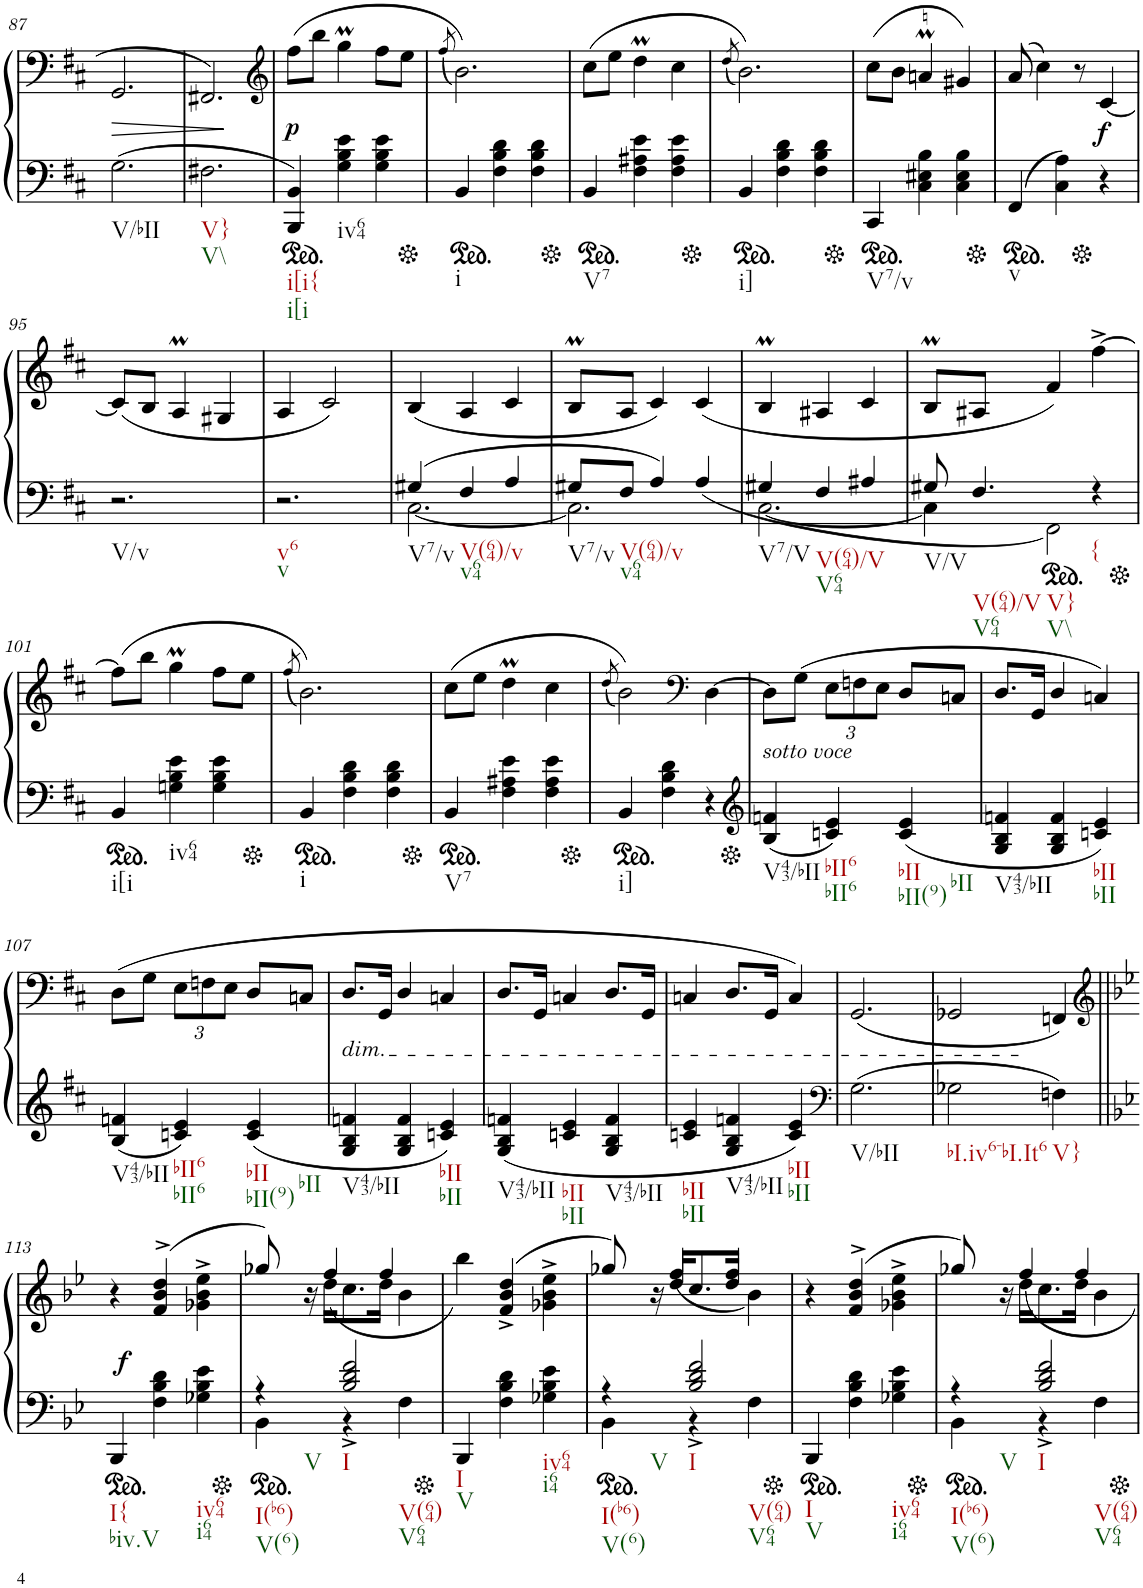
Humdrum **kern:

**kern	**kern	**dynam
*part2	*part1	*part1
*staff2	*staff1	*staff1
*I"Piano	*I"Piano	*
*I'Pno	*I'Pno	*
!!LO:PB:g=z
*clefG2	*clefF4	*
*k[f#c#]	*k[f#c#]	*
*M3/4	*M3/4	*
=87	=87	=87
!LO:TX:b:t=V/bII	!	!
!	!	!LO:HP:b
(2.G\	2.GG/	>
=88	=88	=88
!LO:TX:b:t=V}	!	!
!LO:TX:b:t=V\\	!	!
2.F#X\	2.FF#X/	.
=89	=89	=89
*	*clefG2	*
*ped	*	*
!LO:TX:b:t=i[i{	!	!
!LO:TX:b:t=i[i	!	!
!	!	!LO:DY:b
4BBB/ 4BB/)	(8ff#\L	p
.	8bb\J	]
!LO:TX:b:t=iv64	!	!
4G\ 4B\ 4e\	4ggM\	.
4G\ 4B\ 4e\	8ff#\L	.
.	8ee\J	.
=90	=90	=90
.	(8qff#/	.
*ped	*	*
!LO:TX:b:t=i	!	!
4BB/	2.b\))	.
4F#\ 4B\ 4d\	.	.
4F#\ 4B\ 4d\	.	.
=91	=91	=91
*Xped	*	*
*ped	*	*
!LO:TX:b:t=V7	!	!
4BB/	(8cc#\L	.
.	8ee\J	.
4F#\ 4A#X\ 4e\	4ddM\	.
4F#\ 4A#\ 4e\	4cc#\	.
=92	=92	=92
.	(8qdd/	.
*Xped	*	*
*ped	*	*
!LO:TX:b:t=i]	!	!
4BB/	2.b\))	.
4F#\ 4B\ 4d\	.	.
4F#\ 4B\ 4d\	.	.
=93	=93	=93
*Xped	*	*
*ped	*	*
!LO:TX:b:t=V7/v	!	!
4CC#/	(8cc#\L	.
.	8b\J	.
4C#\ 4E#X\ 4B\	4anM/	.
4C#\ 4E#\ 4B\	4g#X/)	.
=94	=94	=94
*Xped	*	*
*ped	*	*
!LO:TX:b:t=v	!	!
(4FF#/	(8a/	.
.	4cc#\)	.
4C#\ 4A\)	.	.
.	8r	.
*Xped	*	*
!	!	!LO:DY:b
4r	[4c#/	f
!!LO:LB:g=z
=95	=95	=95
!LO:TX:b:t=V/v	!	!
2.r	(<8c#/L]	.
.	8B/J	.
.	4AM/	.
.	4G#X/	.
=96	=96	=96
!LO:TX:b:t=v6	!	!
!LO:TX:b:t=v	!	!
2.r	4A/	.
.	2c#/)	.
=97	=97	=97
*^	*	*
!LO:TX:b:t=V7/v	!	!	!
(4G#X/	[2.C#\	(4B/	.
!LO:TX:b:t=V(64)/v	!	!	!
!LO:TX:b:t=v64	!	!	!
4F#/	.	4A/	.
4A/	.	4c#/	.
=98	=98	=98	=98
!LO:TX:b:t=V7/v	!	!	!
8G#X/L	2.C#\]	8BM/L	.
!LO:TX:b:t=V(64)/v	!	!	!
!LO:TX:b:t=v64	!	!	!
8F#/J	.	8A/J	.
4A/)	.	4c#/)	.
(4A/	.	(4c#/	.
=99	=99	=99	=99
!LO:TX:b:t=V7/V	!	!	!
4G#X/	[2.C#\	4BM/	.
!LO:TX:b:t=V(64)/V	!	!	!
!LO:TX:b:t=V64	!	!	!
4F#/	.	4A#X/	.
4A#X/	.	4c#/	.
=100	=100	=100	=100
!LO:TX:b:t=V/V	!	!	!
8G#X/	4C#\]	8BM/L	.
!LO:TX:b:t=V(64)/V	!	!	!
!LO:TX:b:t=V64	!	!	!
!LO:TX:b:t=V}	!	!	!
!LO:TX:b:t=V\\	!	!	!
4.F#/	.	8A#X/J	.
*ped	*	*	*
.	2FF#\)	4f#/)	.
!LO:TX:b:t={	!	!	!
4r	.	[4ff#^\	.
*v	*v	*	*
!!LO:LB:g=z
=101	=101	=101
*Xped	*	*
*ped	*	*
!LO:TX:b:t=i[i	!	!
4BB/	(8ff#\L]	.
.	8bb\J	.
!LO:TX:b:t=iv64	!	!
4Gn\ 4B\ 4e\	4ggM\	.
4G\ 4B\ 4e\	8ff#\L	.
.	8ee\J	.
=102	=102	=102
.	(8qff#/	.
*Xped	*	*
*ped	*	*
!LO:TX:b:t=i	!	!
4BB/	2.b\))	.
4F#\ 4B\ 4d\	.	.
4F#\ 4B\ 4d\	.	.
=103	=103	=103
*Xped	*	*
*ped	*	*
!LO:TX:b:t=V7	!	!
4BB/	(8cc#\L	.
.	8ee\J	.
4F#\ 4A#X\ 4e\	4ddM\	.
4F#\ 4A#\ 4e\	4cc#\	.
=104	=104	=104
.	(8qdd/	.
*Xped	*	*
*ped	*	*
!LO:TX:b:t=i]	!	!
4BB/	2b\))	.
4F#\ 4B\ 4d\	.	.
*	*clefF4	*
4r	[4D\	.
=105	=105	=105
*clefG2	*	*
*Xped	*	*
!	!LO:TX:b:i:t=sotto voce	!
!LO:TX:b:t=V43/bII	!	!
(4B/ 4fn/	8D\L]	.
.	(8G\J	.
*	*Xbrackettup	*
!LO:TX:b:t=bII6	!	!
!LO:TX:b:t=bII6	!	!
4cn/ 4e/)	12E\L	.
.	12Fn\	.
.	12E\J	.
!LO:TX:b:t=bII	!	!
!LO:TX:b:t=bII(9)	!	!
!LO:TX:b:t=bII	!	!
(4c/ 4e/	8D/L	.
.	8Cn/J	.
=106	=106	=106
!LO:TX:b:t=V43/bII	!	!
4G/ 4B/ 4fn/	8.D/L	.
.	16GG/Jk	.
4G/ 4B/ 4f/	4D/	.
!LO:TX:b:t=bII	!	!
!LO:TX:b:t=bII	!	!
4cn/ 4e/)	4Cn/)	.
!!LO:LB:g=z
=107	=107	=107
!LO:TX:b:t=V43/bII	!	!
(4B/ 4fn/	(8D\L	.
.	8G\J	.
!LO:TX:b:t=bII6	!	!
!LO:TX:b:t=bII6	!	!
4cn/ 4e/)	12E\L	.
.	12Fn\	.
.	12E\J	.
!LO:TX:b:t=bII	!	!
!LO:TX:b:t=bII(9)	!	!
!LO:TX:b:t=bII	!	!
(4c/ 4e/	8D/L	.
.	8Cn/J	.
=108	=108	=108
!	!LO:TX:b:i:t=dim.	!
!LO:TX:b:t=V43/bII	!	!
4G/ 4B/ 4fn/	8.D/L	.
.	16GG/Jk	.
4G/ 4B/ 4f/	4D/	.
!LO:TX:b:t=bII	!	!
!LO:TX:b:t=bII	!	!
4cn/ 4e/)	4Cn/	.
=109	=109	=109
!LO:TX:b:t=V43/bII	!	!
(<4G/ 4B/ 4fn/	8.D/L	.
.	16GG/Jk	.
!LO:TX:b:t=bII	!	!
!LO:TX:b:t=bII	!	!
4cn/ 4e/	4Cn/	.
!LO:TX:b:t=V43/bII	!	!
4G/ 4B/ 4f/	8.D/L	.
.	16GG/Jk	.
=110	=110	=110
!LO:TX:b:t=bII	!	!
!LO:TX:b:t=bII	!	!
4cn/ 4e/	4Cn/	.
!LO:TX:b:t=V43/bII	!	!
4G/ 4B/ 4fn/	8.D/L	.
.	16GG/Jk	.
!LO:TX:b:t=bII	!	!
!LO:TX:b:t=bII	!	!
4c/ 4e/)	4C/)	.
=111	=111	=111
*clefF4	*	*
!LO:TX:b:t=V/bII	!	!
(2.G\	(<2.GG/	.
=112	=112	=112
!LO:TX:b:t=bI.iv6-bI.It6	!	!
2G-X\	2GG-X/	.
!LO:TX:b:t=V}	!	!
4Fn\)	4FFn/)	.
!!LO:LB:g=z
=113||	=113||	=113||
*	*clefG2	*
*k[b-e-]	*k[b-e-]	*
*ped	*	*
!LO:TX:b:t=I{	!	!
!LO:TX:b:t=biv.V	!	!
!	!	!LO:DY:b
4BBB-/	4r	f
4F\ 4B-\ 4d\	(4f/^> 4b-/^> 4dd/^>	.
!LO:TX:b:t=iv64	!	!
!LO:TX:b:t=i64	!	!
4G-X\ 4B-\ 4e-\	4g-X\^ 4b-\^ 4ee-\^	.
=114	=114	=114
*Xped	*	*
*ped	*	*
*^	*^	*
!LO:TX:b:t=I(b6)	!	!	!	!
!LO:TX:b:t=V(6)	!	!	!	!
!LO:TX:b:t=V	!	!	!	!
4r	4BB-\	8gg-X/)	8.ryy	.
.	.	16r	.	.
.	.	16dd\KL	(4ff/	.
!LO:TX:b:t=I	!	!	!	!
!LO:TX:b:t=V(64)	!	!	!	!
!LO:TX:b:t=V64	!	!	!	!
2B-/^< 2d/^< 2f/^<	4r	8.cc\	.	.
.	.	16dd\Jk	4ff/	.
.	4F\	4b-\	.	.
.	.	.	16ryy	.
*v	*v	*	*	*
*	*v	*v	*
=115	=115	=115
*Xped	*	*
*	*^	*
!LO:TX:b:t=I	!	!	!
!LO:TX:b:t=V	!	!	!
*	*v	*v	*
4BBB-/	4bb-\)	.
4F\ 4B-\ 4d\	(4f/^ 4b-/^ 4dd/^	.
!LO:TX:b:t=iv64	!	!
!LO:TX:b:t=i64	!	!
4G-X\ 4B-\ 4e-\	4g-X\^ 4b-\^ 4ee-\^	.
=116	=116	=116
*ped	*	*
*^	*^	*
!LO:TX:b:t=I(b6)	!	!	!	!
!LO:TX:b:t=V(6)	!	!	!	!
!LO:TX:b:t=V	!	!	!	!
4r	4BB-\	8gg-X/)	8.ryy	.
.	.	16r	.	.
.	.	16dd/KL	(4ff/	.
!LO:TX:b:t=I	!	!	!	!
!LO:TX:b:t=V(64)	!	!	!	!
!LO:TX:b:t=V64	!	!	!	!
2B-/^< 2d/^< 2f/^<	4r	8.cc/	.	.
.	.	16dd/Jk	4ff/	.
.	4F\	(4b-\	.	.
.	.	.	16ryy	.
*v	*v	*	*	*
*	*v	*v	*
=117	=117	=117
*Xped	*	*
*ped	*	*
*	*^	*
!LO:TX:b:t=I	!	!	!
!LO:TX:b:t=V	!	!	!
*	*v	*v	*
4BBB-/	4r	.
4F\ 4B-\ 4d\	4f/^> 4b-/^> 4dd/^>	.
!LO:TX:b:t=iv64	!	!
!LO:TX:b:t=i64	!	!
4G-X\ 4B-\ 4e-\	4g-X\^ 4b-\^ 4ee-\^	.
=118	=118	=118
*Xped	*	*
*^	*^	*
!LO:TX:b:t=I(b6)	!	!	!	!
!LO:TX:b:t=V(6)	!	!	!	!
!LO:TX:b:t=V	!	!	!	!
4r	4BB-\	8gg-X/)	8.ryy	.
.	.	16r	.	.
.	.	16dd\KL	4ff/	.
!LO:TX:b:t=I	!	!	!	!
!LO:TX:b:t=V(64)	!	!	!	!
!LO:TX:b:t=V64	!	!	!	!
2B-/^< 2d/^< 2f/^<	4r	8.cc\	.	.
.	.	16dd\Jk	4ff/	.
.	4F\	4b-\	.	.
.	.	.	16ryy	.
*v	*v	*	*	*
*Xped	*	*	*
*	*v	*v	*
=	=	=
*-	*-	*-
